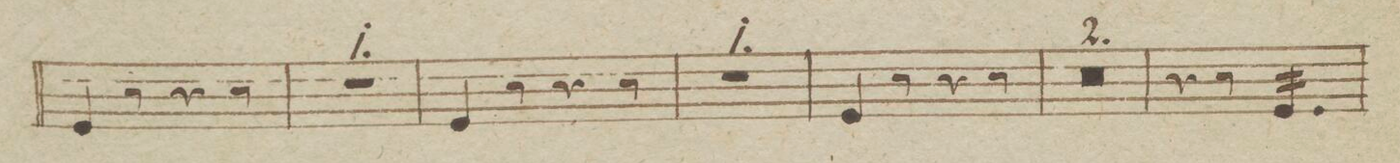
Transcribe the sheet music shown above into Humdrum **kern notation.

**kern	**dynam
*I"Timpani in Es. et B.	*
*clefF4	*
*k[b-e-a-]	*
*met(c)	*
*M6/8	*
4BB-/	.
8r	.
4r	.
8r	.
=64	=64
2.r	.
=65	=65
4BB-/	.
8r	.
4r	.
8r	.
=66	=66
2.r	.
=67	=67
4BB-/	.
8r	.
4r	.
8r	.
=68	=68
1.r	.
=69	=69
=70	=70
4r	.
8r	.
16BB-/LL	.
16BB-/	.
16BB-/	.
16BB-/	.
16BB-/	.
16BB-/JJ	.
=71	=71
*-	*-
